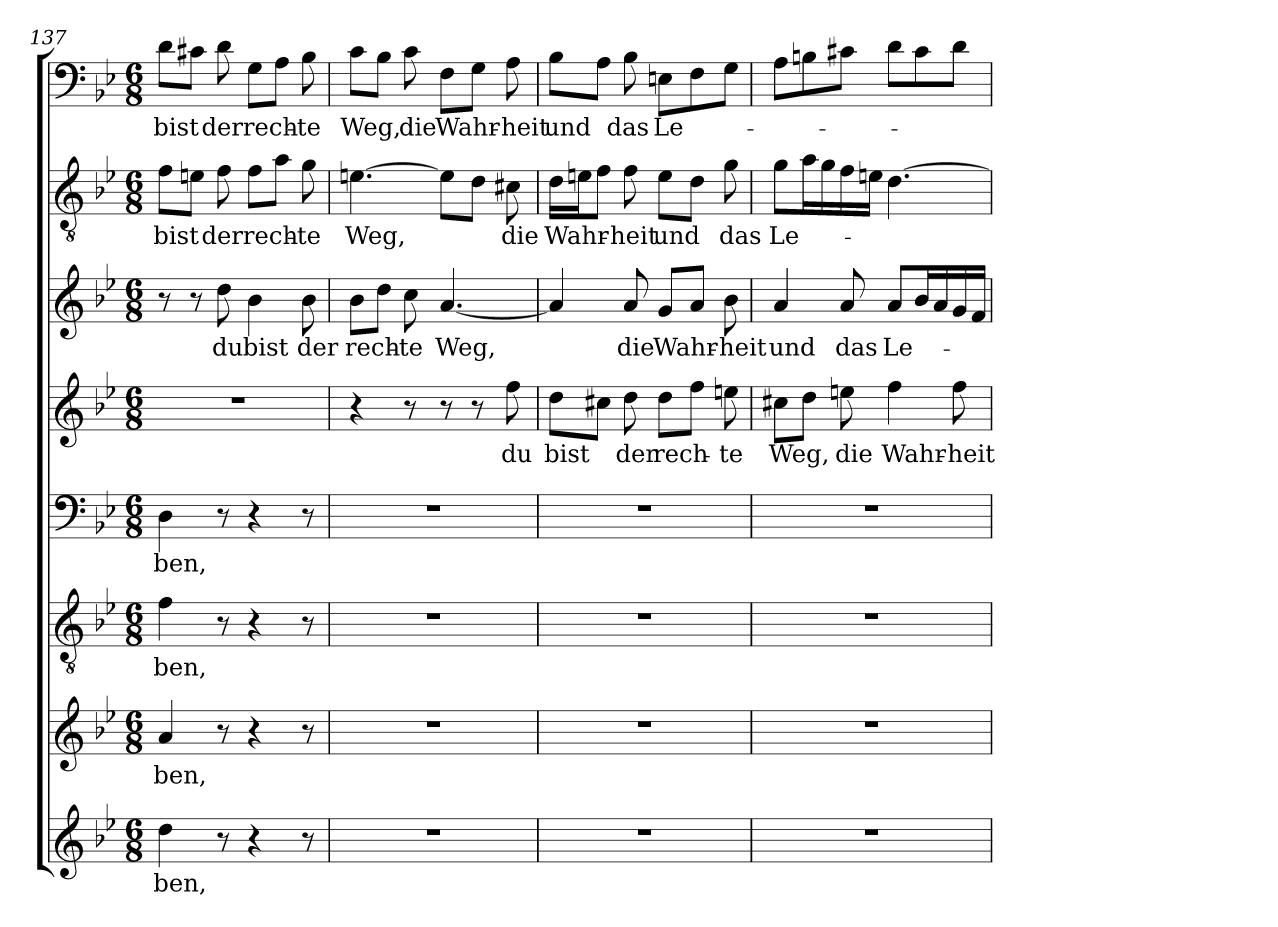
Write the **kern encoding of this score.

**kern	**text	**kern	**text	**kern	**text	**kern	**text	**kern	**text	**kern	**text	**kern	**text	**kern	**text
*part8	*part8	*part7	*part7	*part6	*part6	*part5	*part5	*part4	*part4	*part3	*part3	*part2	*part2	*part1	*part1
*staff8	*staff8	*staff7	*staff7	*staff6	*staff6	*staff5	*staff5	*staff4	*staff4	*staff3	*staff3	*staff2	*staff2	*staff1	*staff1
*clefG2	*	*clefG2	*	*clefGv2	*	*clefF4	*	*clefG2	*	*clefG2	*	*clefGv2	*	*clefF4	*
*k[b-e-]	*	*k[b-e-]	*	*k[b-e-]	*	*k[b-e-]	*	*k[b-e-]	*	*k[b-e-]	*	*k[b-e-]	*	*k[b-e-]	*
*g:	*	*g:	*	*g:	*	*g:	*	*g:	*	*g:	*	*g:	*	*g:	*
*M6/8	*	*M6/8	*	*M6/8	*	*M6/8	*	*M6/8	*	*M6/8	*	*M6/8	*	*M6/8	*
=137	=137	=137	=137	=137	=137	=137	=137	=137	=137	=137	=137	=137	=137	=137	=137
4dd\	-ben,	4a/	-ben,	4f\	-ben,	4D\	-ben,	2.r	.	8r	.	8f\L	bist	8d\L	bist
.	.	.	.	.	.	.	.	.	.	8r	.	8en\J	.	8c#X\J	.
8r	.	8r	.	8r	.	8r	.	.	.	8dd\	du	8f\	der	8d\	der
4r	.	4r	.	4r	.	4r	.	.	.	4b-\	bist	8f\L	rech-	8G\L	rech-
.	.	.	.	.	.	.	.	.	.	.	.	8a\J	.	8A\J	.
8r	.	8r	.	8r	.	8r	.	.	.	8b-\	der	8g\	-te	8B-\	-te
=138	=138	=138	=138	=138	=138	=138	=138	=138	=138	=138	=138	=138	=138	=138	=138
2.r	.	2.r	.	2.r	.	2.r	.	4r	.	8b-\L	rech-	[4.en\	Weg,	8c\L	Weg,
.	.	.	.	.	.	.	.	.	.	8dd\J	.	.	.	8B-\J	.
.	.	.	.	.	.	.	.	8r	.	8cc\	-te	.	.	8c\	die
.	.	.	.	.	.	.	.	8r	.	[4.a/	Weg,	8e\L]	.	8F\L	Wahr-
.	.	.	.	.	.	.	.	8r	.	.	.	8d\J	.	8G\J	.
.	.	.	.	.	.	.	.	8ff\	du	.	.	8c#X\	die	8A\	-heit
=139	=139	=139	=139	=139	=139	=139	=139	=139	=139	=139	=139	=139	=139	=139	=139
2.r	.	2.r	.	2.r	.	2.r	.	8dd\L	bist	4a/]	.	16d\LL	Wahr-	8B-\L	und
.	.	.	.	.	.	.	.	.	.	.	.	16en\J	.	.	.
.	.	.	.	.	.	.	.	8cc#X\J	.	.	.	8f\J	.	8A\J	.
.	.	.	.	.	.	.	.	8dd\	der	8a/	die	8f\	-heit	8B-\	das
.	.	.	.	.	.	.	.	8dd\L	rech-	8g/L	Wahr-	8e\L	und	8En\L	Le-
.	.	.	.	.	.	.	.	8ff\J	.	8a/J	.	8d\J	.	8F\	.
.	.	.	.	.	.	.	.	8een\	-te	8b-\	-heit	8g\	das	8G\J	.
=140	=140	=140	=140	=140	=140	=140	=140	=140	=140	=140	=140	=140	=140	=140	=140
2.r	.	2.r	.	2.r	.	2.r	.	8cc#X\L	Weg,	4a/	und	8g\L	Le-	8A\L	.
.	.	.	.	.	.	.	.	8dd\J	.	.	.	16a\L	.	8Bn\	.
.	.	.	.	.	.	.	.	.	.	.	.	16g\	.	.	.
.	.	.	.	.	.	.	.	8een\	die	8a/	das	16f\	.	8c#X\J	.
.	.	.	.	.	.	.	.	.	.	.	.	16en\JJ	.	.	.
.	.	.	.	.	.	.	.	4ff\	Wahr-	8a/L	Le-	[4.d\	.	8d\L	.
.	.	.	.	.	.	.	.	.	.	16b-/L	.	.	.	8c#\	.
.	.	.	.	.	.	.	.	.	.	16a/	.	.	.	.	.
.	.	.	.	.	.	.	.	8ff\	-heit	16g/	.	.	.	8d\J	.
.	.	.	.	.	.	.	.	.	.	16f/JJ	.	.	.	.	.
=	=	=	=	=	=	=	=	=	=	=	=	=	=	=	=
*-	*-	*-	*-	*-	*-	*-	*-	*-	*-	*-	*-	*-	*-	*-	*-
